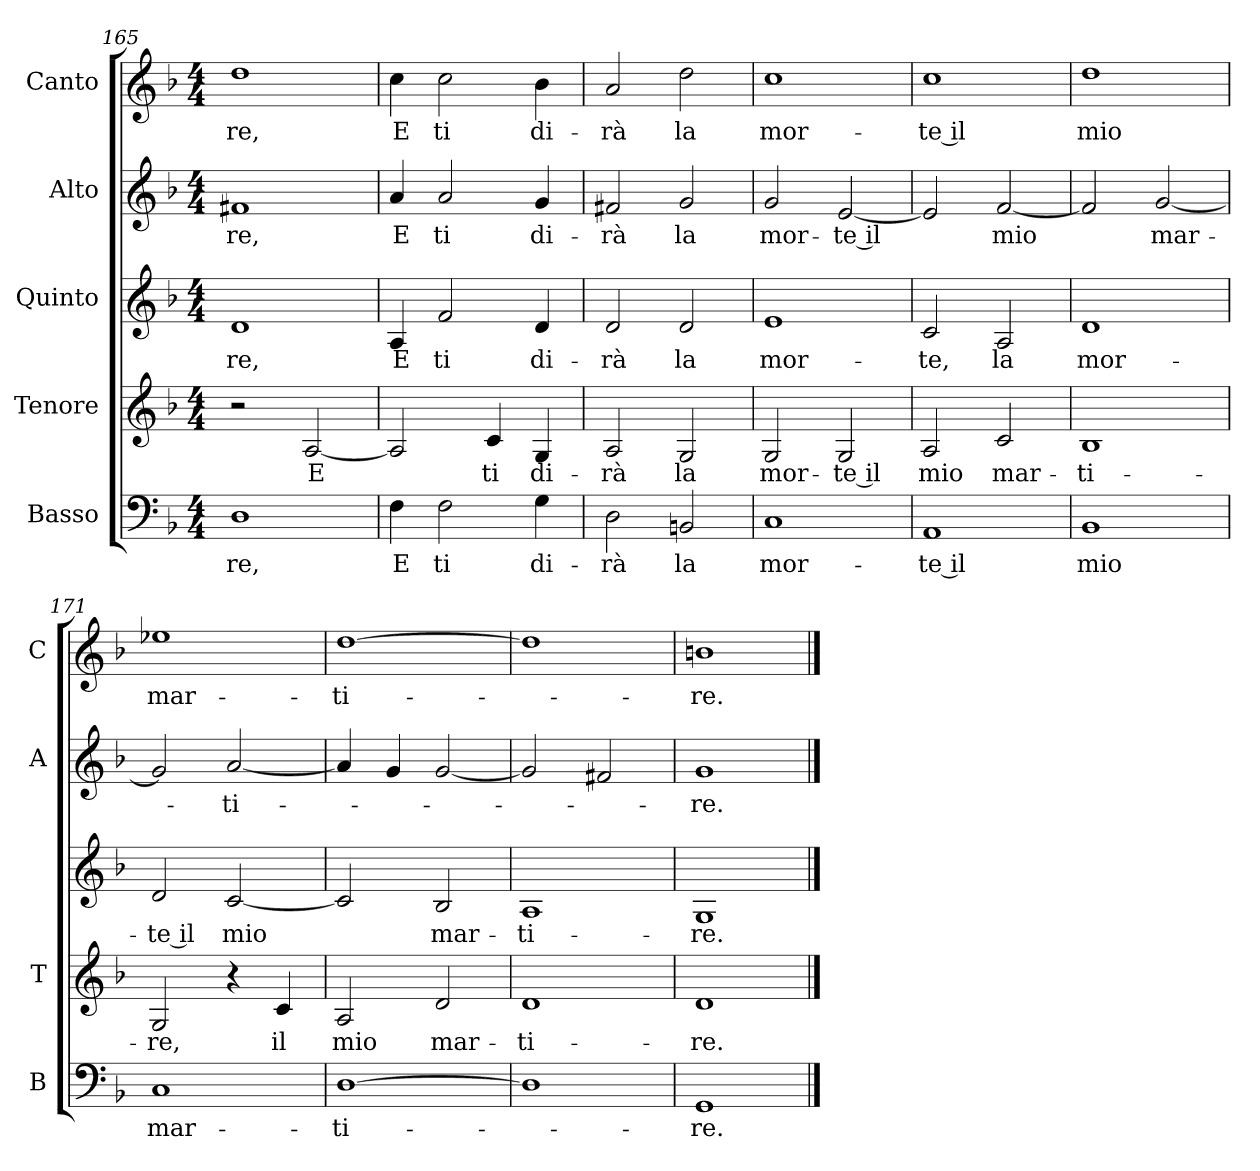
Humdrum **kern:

**kern	**text	**kern	**text	**kern	**text	**kern	**text	**kern	**text
*part5	*part5	*part4	*part4	*part3	*part3	*part2	*part2	*part1	*part1
*staff5	*staff5	*staff4	*staff4	*staff3	*staff3	*staff2	*staff2	*staff1	*staff1
*I"Basso	*	*I"Tenore	*	*I"Quinto	*	*I"Alto	*	*I"Canto	*
*I'B	*	*I'T	*	*	*	*I'A	*	*I'C	*
*clefF4	*	*clefG2	*	*clefG2	*	*clefG2	*	*clefG2	*
*k[b-]	*	*k[b-]	*	*k[b-]	*	*k[b-]	*	*k[b-]	*
*F:	*	*F:	*	*F:	*	*F:	*	*F:	*
*M4/4	*	*M4/4	*	*M4/4	*	*M4/4	*	*M4/4	*
=165	=165	=165	=165	=165	=165	=165	=165	=165	=165
!	!LO:LY:b	!	!	!	!LO:LY:b	!	!LO:LY:b	!	!LO:LY:b
1D	-re,	2r	.	1d	re,	1f#X	-re,	1dd	-re,
!	!	!	!LO:LY:b	!	!	!	!	!	!
.	.	[2A/	E	.	.	.	.	.	.
!!LO:LB:g=z
=166	=166	=166	=166	=166	=166	=166	=166	=166	=166
!	!LO:LY:b	!	!	!	!LO:LY:b	!	!LO:LY:b	!	!LO:LY:b
4F\	E	2A/]	.	4A/	E	4a/	E	4cc\	E
!	!LO:LY:b	!	!	!	!LO:LY:b	!	!LO:LY:b	!	!LO:LY:b
2F\	ti	.	.	2f/	ti	2a/	ti	2cc\	ti
!	!	!	!LO:LY:b	!	!	!	!	!	!
.	.	4c/	ti	.	.	.	.	.	.
!	!LO:LY:b	!	!LO:LY:b	!	!LO:LY:b	!	!LO:LY:b	!	!LO:LY:b
4G\	di-	4G/	di-	4d/	di-	4g/	di-	4b-\	di-
=167	=167	=167	=167	=167	=167	=167	=167	=167	=167
!	!LO:LY:b	!	!LO:LY:b	!	!LO:LY:b	!	!LO:LY:b	!	!LO:LY:b
2D\	-rà	2A/	-rà	2d/	-rà	2f#X/	-rà	2a/	-rà
!	!LO:LY:b	!	!LO:LY:b	!	!LO:LY:b	!	!LO:LY:b	!	!LO:LY:b
2BBn/	la	2G/	la	2d/	la	2g/	la	2dd\	la
=168	=168	=168	=168	=168	=168	=168	=168	=168	=168
!	!LO:LY:b	!	!LO:LY:b	!	!LO:LY:b	!	!LO:LY:b	!	!LO:LY:b
1C	mor-	2G/	mor-	1e	mor-	2g/	mor-	1cc	mor-
!	!	!	!LO:LY:b	!	!	!	!LO:LY:b	!	!
.	.	2G/	-te il	.	.	[2e/	-te il	.	.
=169	=169	=169	=169	=169	=169	=169	=169	=169	=169
!	!LO:LY:b	!	!LO:LY:b	!	!LO:LY:b	!	!	!	!LO:LY:b
1AA	-te il	2A/	mio	2c/	-te,	2e/]	.	1cc	-te il
!	!	!	!LO:LY:b	!	!LO:LY:b	!	!LO:LY:b	!	!
.	.	2c/	mar-	2A/	la	[2f/	mio	.	.
=170	=170	=170	=170	=170	=170	=170	=170	=170	=170
!	!LO:LY:b	!	!LO:LY:b	!	!LO:LY:b	!	!	!	!LO:LY:b
1BB-	mio	1B-	-ti-	1d	mor-	2f/]	.	1dd	mio
!	!	!	!	!	!	!	!LO:LY:b	!	!
.	.	.	.	.	.	[2g/	mar-	.	.
=171	=171	=171	=171	=171	=171	=171	=171	=171	=171
!	!LO:LY:b	!	!LO:LY:b	!	!LO:LY:b	!	!	!	!LO:LY:b
1C	mar-	2G/	-re,	2d/	-te il	2g/]	.	1ee-X	mar-
!	!	!	!	!	!LO:LY:b	!	!LO:LY:b	!	!
.	.	4r	.	[2c/	mio	[2a/	-ti-	.	.
!	!	!	!LO:LY:b	!	!	!	!	!	!
.	.	4c/	il	.	.	.	.	.	.
=172	=172	=172	=172	=172	=172	=172	=172	=172	=172
!	!LO:LY:b	!	!LO:LY:b	!	!	!	!	!	!LO:LY:b
[1D	-ti-	2A/	mio	2c/]	.	4a/]	.	[1dd	-ti-
.	.	.	.	.	.	4g/	.	.	.
!	!	!	!LO:LY:b	!	!LO:LY:b	!	!	!	!
.	.	2d/	mar-	2B-/	mar-	[2g/	.	.	.
=173	=173	=173	=173	=173	=173	=173	=173	=173	=173
!	!	!	!LO:LY:b	!	!LO:LY:b	!	!	!	!
1D]	.	1d	-ti-	1A	-ti-	2g/]	.	1dd]	.
.	.	.	.	.	.	2f#X/	.	.	.
=174	=174	=174	=174	=174	=174	=174	=174	=174	=174
!	!LO:LY:b	!	!LO:LY:b	!	!LO:LY:b	!	!LO:LY:b	!	!LO:LY:b
1GG	-re.	1d	-re.	1G	-re.	1g	-re.	1bn	-re.
==	==	==	==	==	==	==	==	==	==
*-	*-	*-	*-	*-	*-	*-	*-	*-	*-
